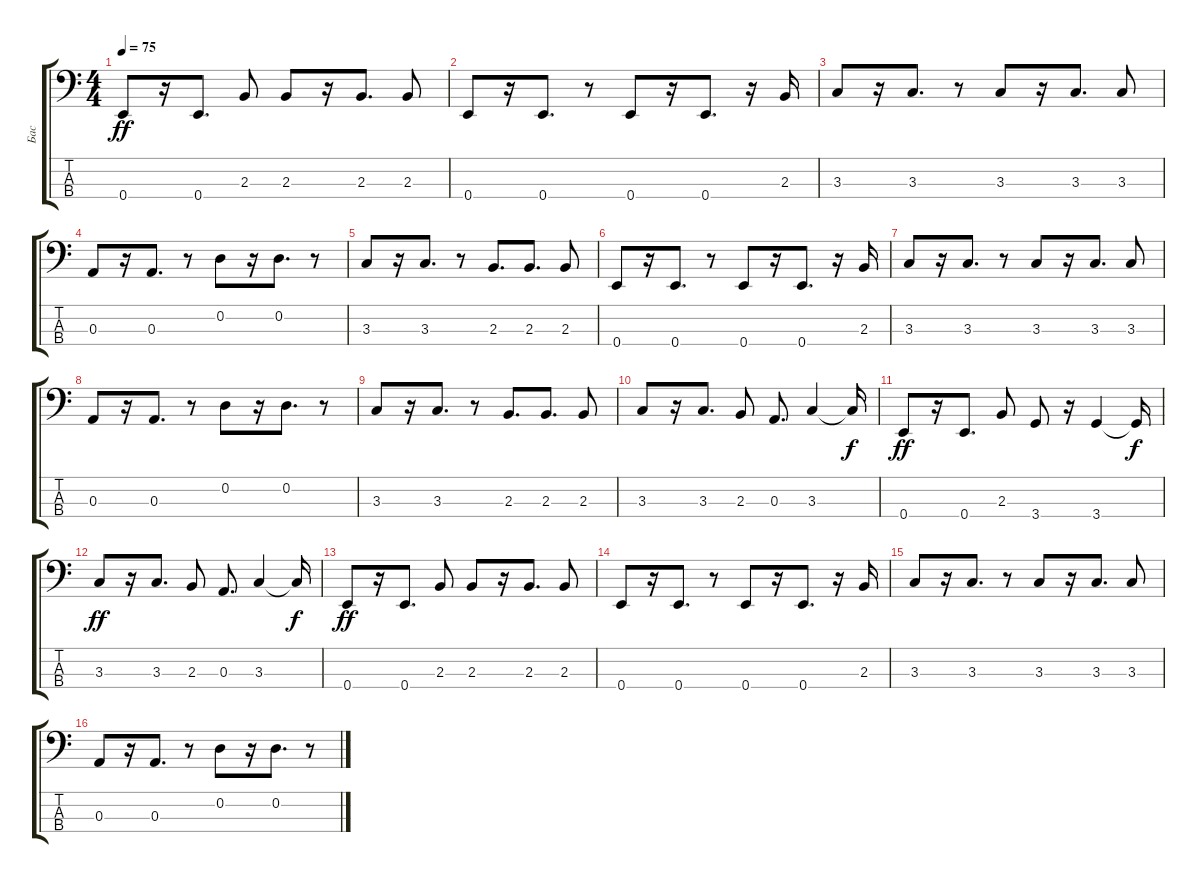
\track ("Бас" "Бас") {instrument electricbassfinger}
\staff {score tabs}
\tuning (G2 D2 A1 E1) {hide}
\ts (4 4)
\tempo 75
\clef f4
\ks c
0.4.8{dy ff} r.16 0.4.8{d} 2.3.8 2.3.8 r.16 2.3.8{d} 2.3.8 |
0.4.8 r.16 0.4.8{d} r.8 0.4.8 r.16 0.4.8{d} r.16 2.3.16 |
3.3.8 r.16 3.3.8{d} r.8 3.3.8 r.16 3.3.8{d} 3.3.8 |
0.3.8 r.16 0.3.8{d} r.8 0.2.8 r.16 0.2.8{d} r.8 |
3.3.8 r.16 3.3.8{d} r.8 2.3.8{d} 2.3.8{d} 2.3.8 |
0.4.8 r.16 0.4.8{d} r.8 0.4.8 r.16 0.4.8{d} r.16 2.3.16 |
3.3.8 r.16 3.3.8{d} r.8 3.3.8 r.16 3.3.8{d} 3.3.8 |
0.3.8 r.16 0.3.8{d} r.8 0.2.8 r.16 0.2.8{d} r.8 |
3.3.8 r.16 3.3.8{d} r.8 2.3.8{d} 2.3.8{d} 2.3.8 |
3.3.8 r.16 3.3.8{d} 2.3.8 0.3.8{d} 3.3.4 3.3{t}.16{dy f} |
0.4.8{dy ff} r.16 0.4.8{d} 2.3.8 3.4.8 r.16 3.4.4 3.4{t}.16{dy f} |
3.3.8{dy ff} r.16 3.3.8{d} 2.3.8 0.3.8{d} 3.3.4 3.3{t}.16{dy f} |
0.4.8{dy ff} r.16 0.4.8{d} 2.3.8 2.3.8 r.16 2.3.8{d} 2.3.8 |
0.4.8 r.16 0.4.8{d} r.8 0.4.8 r.16 0.4.8{d} r.16 2.3.16 |
3.3.8 r.16 3.3.8{d} r.8 3.3.8 r.16 3.3.8{d} 3.3.8 |
0.3.8 r.16 0.3.8{d} r.8 0.2.8 r.16 0.2.8{d} r.8
